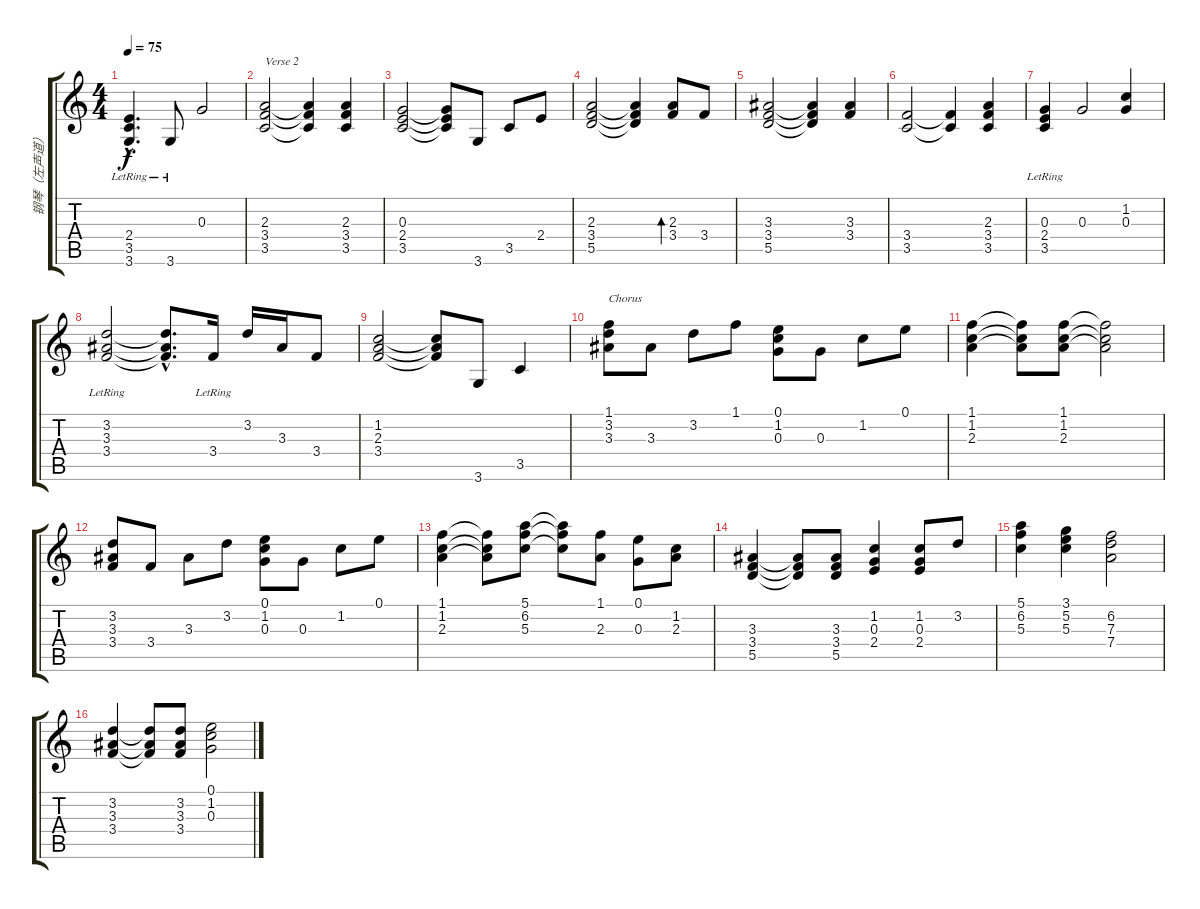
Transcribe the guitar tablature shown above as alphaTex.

\track ("钢琴（左声道）" "钢琴（左声道）") {instrument acousticgrandpiano}
\staff {score tabs}
\tuning (E5 B4 G4 D4 A3 E3) {hide}
\ts (4 4)
\tempo 75
\clef g2
\ks c
(2.4{hac lr} 3.5{hac lr} 3.6{hac lr}).4{d dy f} 3.6{lr}.8 0.3.2 |
(2.3 3.4 3.5).2{txt "Verse 2"} (2.3{t} 3.4{t} 3.5{t}).4 (2.3 3.4 3.5).4 |
(0.3 2.4 3.5).2 (0.3{t} 2.4{t} 3.5{t}).8 3.6.8 3.5.8 2.4.8 |
(2.3 3.4 5.5).2 (2.3{t} 3.4{t} 5.5{t}).4 (2.3 3.4).8{bd 120} 3.4.8 |
(3.3 3.4 5.5).2 (3.3{t} 3.4{t} 5.5{t}).4 (3.3 3.4).4 |
(3.4 3.5).2 (3.4{t} 3.5{t}).4 (2.3 3.4 3.5).4 |
(0.3{lr} 2.4{lr} 3.5{lr}).4 0.3.2 (1.2 0.3).4 |
(3.2{lr} 3.3{lr} 3.4{lr}).2 (3.2{hac t} 3.3{hac t} 3.4{hac t}).8{d} 3.4{lr}.16 3.2.16 3.3.16 3.4.8 |
(1.2 2.3 3.4).2 (1.2{t} 2.3{t} 3.4{t}).8 3.6.8 3.5.4 |
(1.1 3.2 3.3).8{txt "Chorus"} 3.3.8 3.2.8 1.1.8 (0.1 1.2 0.3).8 0.3.8 1.2.8 0.1.8 |
(1.1 1.2 2.3).4 (1.1{t} 1.2{t} 2.3{t}).8 (1.1 1.2 2.3).8 (1.1{t} 1.2{t} 2.3{t}).2 |
(3.2 3.3 3.4).8 3.4.8 3.3.8 3.2.8 (0.1 1.2 0.3).8 0.3.8 1.2.8 0.1.8 |
(1.1 1.2 2.3).4 (1.1{t} 1.2{t} 2.3{t}).8 (5.1 6.2 5.3).8 (5.1{t} 6.2{t} 5.3{t}).8 (1.1 2.3).8 (0.1 0.3).8 (1.2 2.3).8 |
(3.3 3.4 5.5).4 (3.3{t} 3.4{t} 5.5{t}).8 (3.3 3.4 5.5).8 (1.2 0.3 2.4).4 (1.2 0.3 2.4).8 3.2.8 |
(5.1 6.2 5.3).4 (3.1 5.2 5.3).4 (6.2 7.3 7.4).2 |
(3.2 3.3 3.4).4 (3.2{t} 3.3{t} 3.4{t}).8 (3.2 3.3 3.4).8 (0.1 1.2 0.3).2
